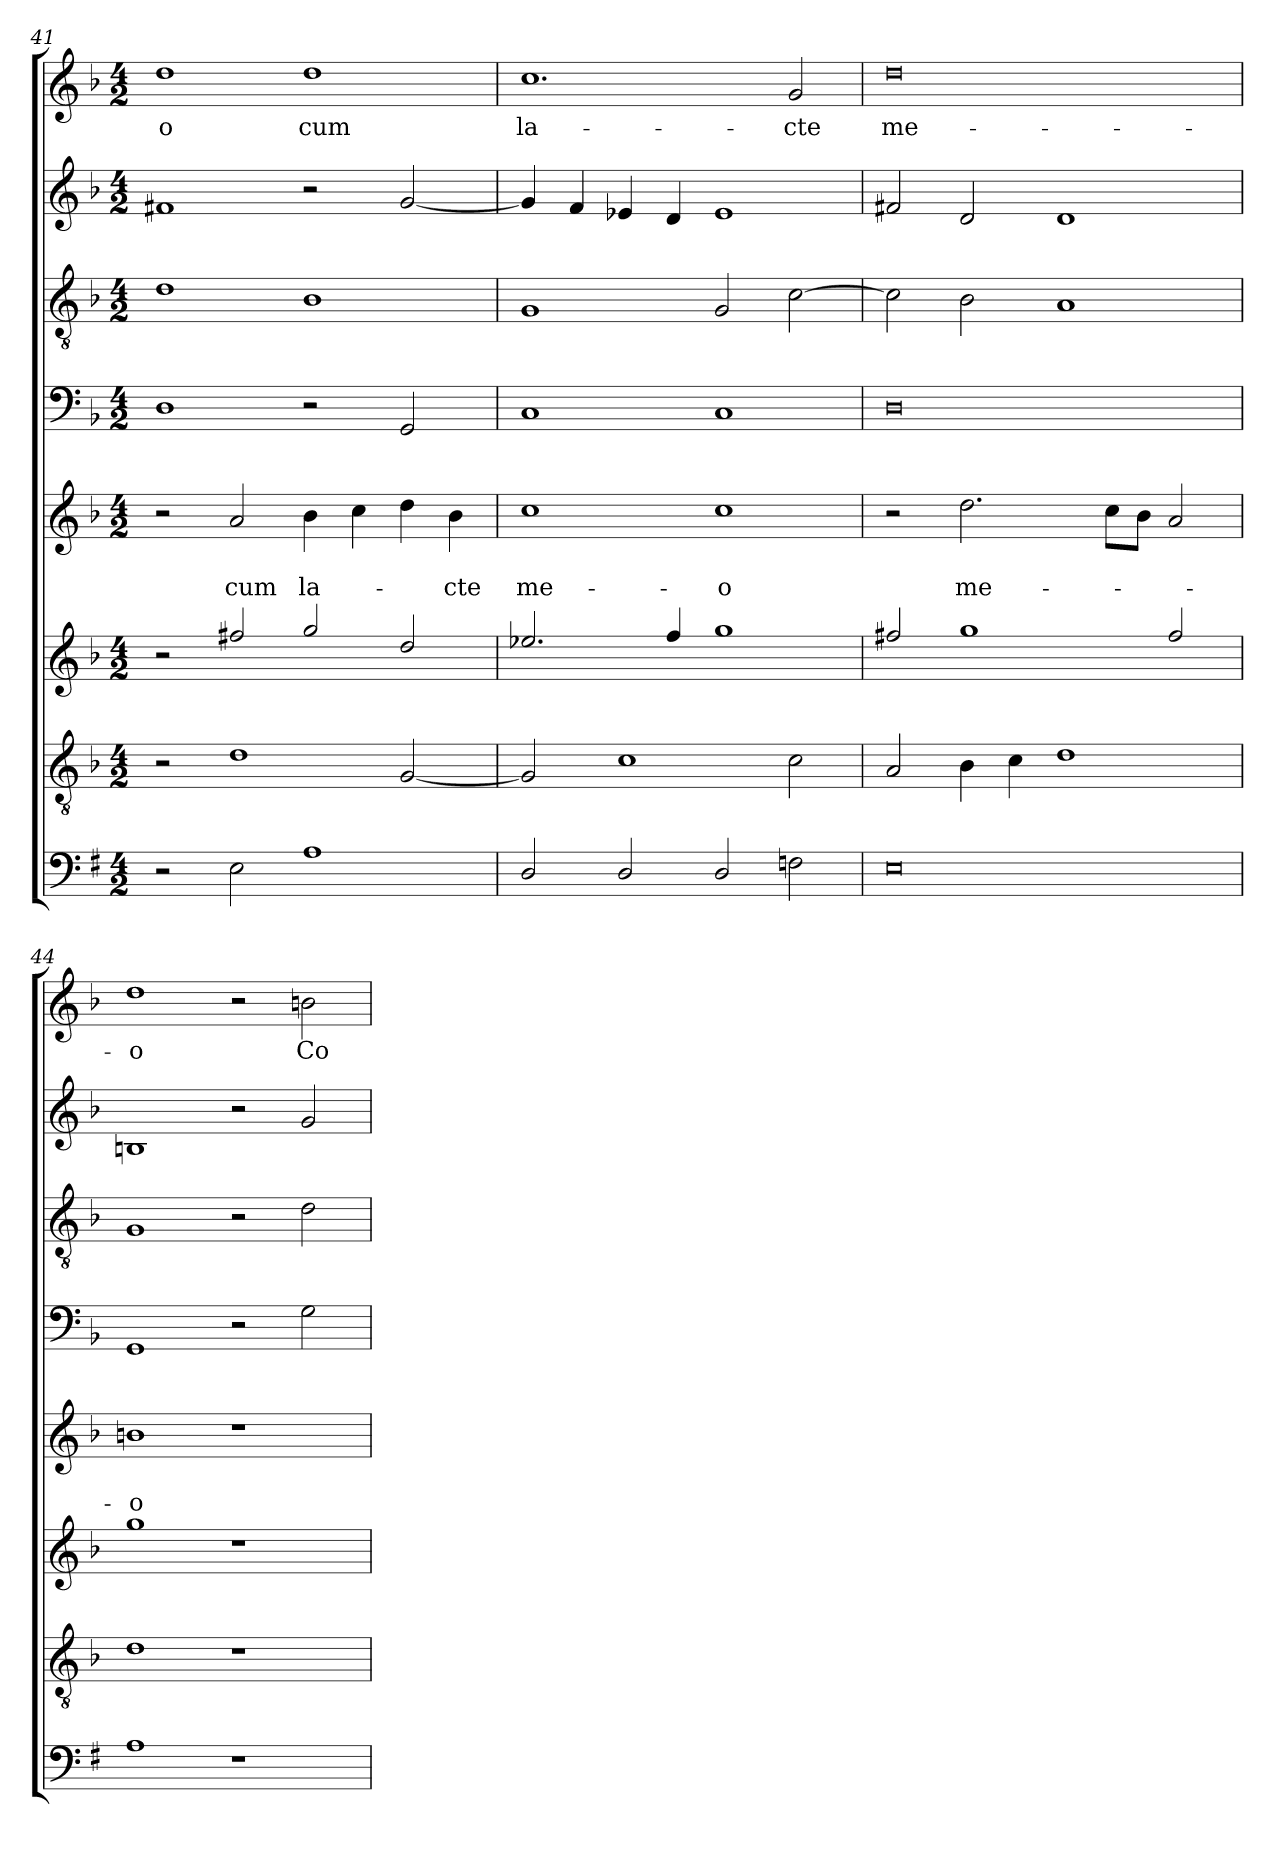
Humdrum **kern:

**kern	**kern	**kern	**kern	**text	**text	**kern	**kern	**kern	**kern	**text
*part8	*part7	*part6	*part5	*part5	*part5	*part4	*part3	*part2	*part1	*part1
*staff8	*staff7	*staff6	*staff5	*staff5	*staff5	*staff4	*staff3	*staff2	*staff1	*staff1
*clefF4	*clefGv2	*clefG2	*clefG2	*	*	*clefF4	*clefGv2	*clefG2	*clefG2	*
*ITrd1c2	*	*ITrd8c14	*	*	*	*	*	*	*	*
*k[b-]	*k[b-]	*k[b-]	*k[b-]	*	*	*k[b-]	*k[b-]	*k[b-]	*k[b-]	*
*d:	*d:	*d:	*d:	*	*	*d:	*d:	*d:	*d:	*
*M4/2	*M4/2	*M4/2	*M4/2	*	*	*M4/2	*M4/2	*M4/2	*M4/2	*
=41	=41	=41	=41	=41	=41	=41	=41	=41	=41	=41
!	!	!	!	!	!	!	!	!	!	!LO:LY:b
2r	2r	2r	2r	.	.	1D	1d	1f#X	1dd	-o
!	!	!	!	!	!LO:LY:b	!	!	!	!	!
2D\	1d	2f#X/	2a/	.	cum	.	.	.	.	.
!	!	!	!	!	!LO:LY:b	!	!	!	!	!LO:LY:b
1G	.	2g/	4b-\	.	la-	2r	1B-	2r	1dd	cum
.	.	.	4cc\	.	.	.	.	.	.	.
.	[2G/	2d/	4dd\	.	.	2GG/	.	[2g/	.	.
!	!	!	!	!	!LO:LY:b	!	!	!	!	!
.	.	.	4b-\	.	-cte	.	.	.	.	.
=42	=42	=42	=42	=42	=42	=42	=42	=42	=42	=42
!	!	!	!	!	!LO:LY:b	!	!	!	!	!LO:LY:b
2C/	2G/]	2.e-X/	1cc	.	me-	1C	1G	4g/]	1.cc	la-
.	.	.	.	.	.	.	.	4f/	.	.
2C/	1c	.	.	.	.	.	.	4e-X/	.	.
.	.	4f/	.	.	.	.	.	4d/	.	.
!	!	!	!	!	!LO:LY:b	!	!	!	!	!
2C/	.	1g	1cc	.	-o	1C	2G/	1e-	.	.
!	!	!	!	!	!	!	!	!	!	!LO:LY:b
2E-X\	2c\	.	.	.	.	.	[2c\	.	2g/	-cte
=43	=43	=43	=43	=43	=43	=43	=43	=43	=43	=43
!	!	!	!	!	!	!	!	!	!	!LO:LY:b
0D	2A/	2f#X/	2r	.	.	0D	2c\]	2f#X/	0dd	me-
!	!	!	!	!	!LO:LY:b	!	!	!	!	!
.	4B-\	1g	2.dd\	.	me-	.	2B-\	2d/	.	.
.	4c\	.	.	.	.	.	.	.	.	.
.	1d	.	.	.	.	.	1A	1d	.	.
.	.	.	8cc\L	.	.	.	.	.	.	.
.	.	.	8b-\J	.	.	.	.	.	.	.
.	.	2f#/	2a/	.	.	.	.	.	.	.
=44	=44	=44	=44	=44	=44	=44	=44	=44	=44	=44
!	!	!	!	!	!LO:LY:b	!	!	!	!	!LO:LY:b
1G	1d	1g	1bn	.	-o	1GG	1G	1Bn	1dd	-o
1r	1r	1r	1r	.	.	2r	2r	2r	2r	.
!	!	!	!	!	!	!	!	!	!	!LO:LY:b
.	.	.	.	.	.	2G\	2d\	2g/	2bn\	Co-
=	=	=	=	=	=	=	=	=	=	=
*-	*-	*-	*-	*-	*-	*-	*-	*-	*-	*-
